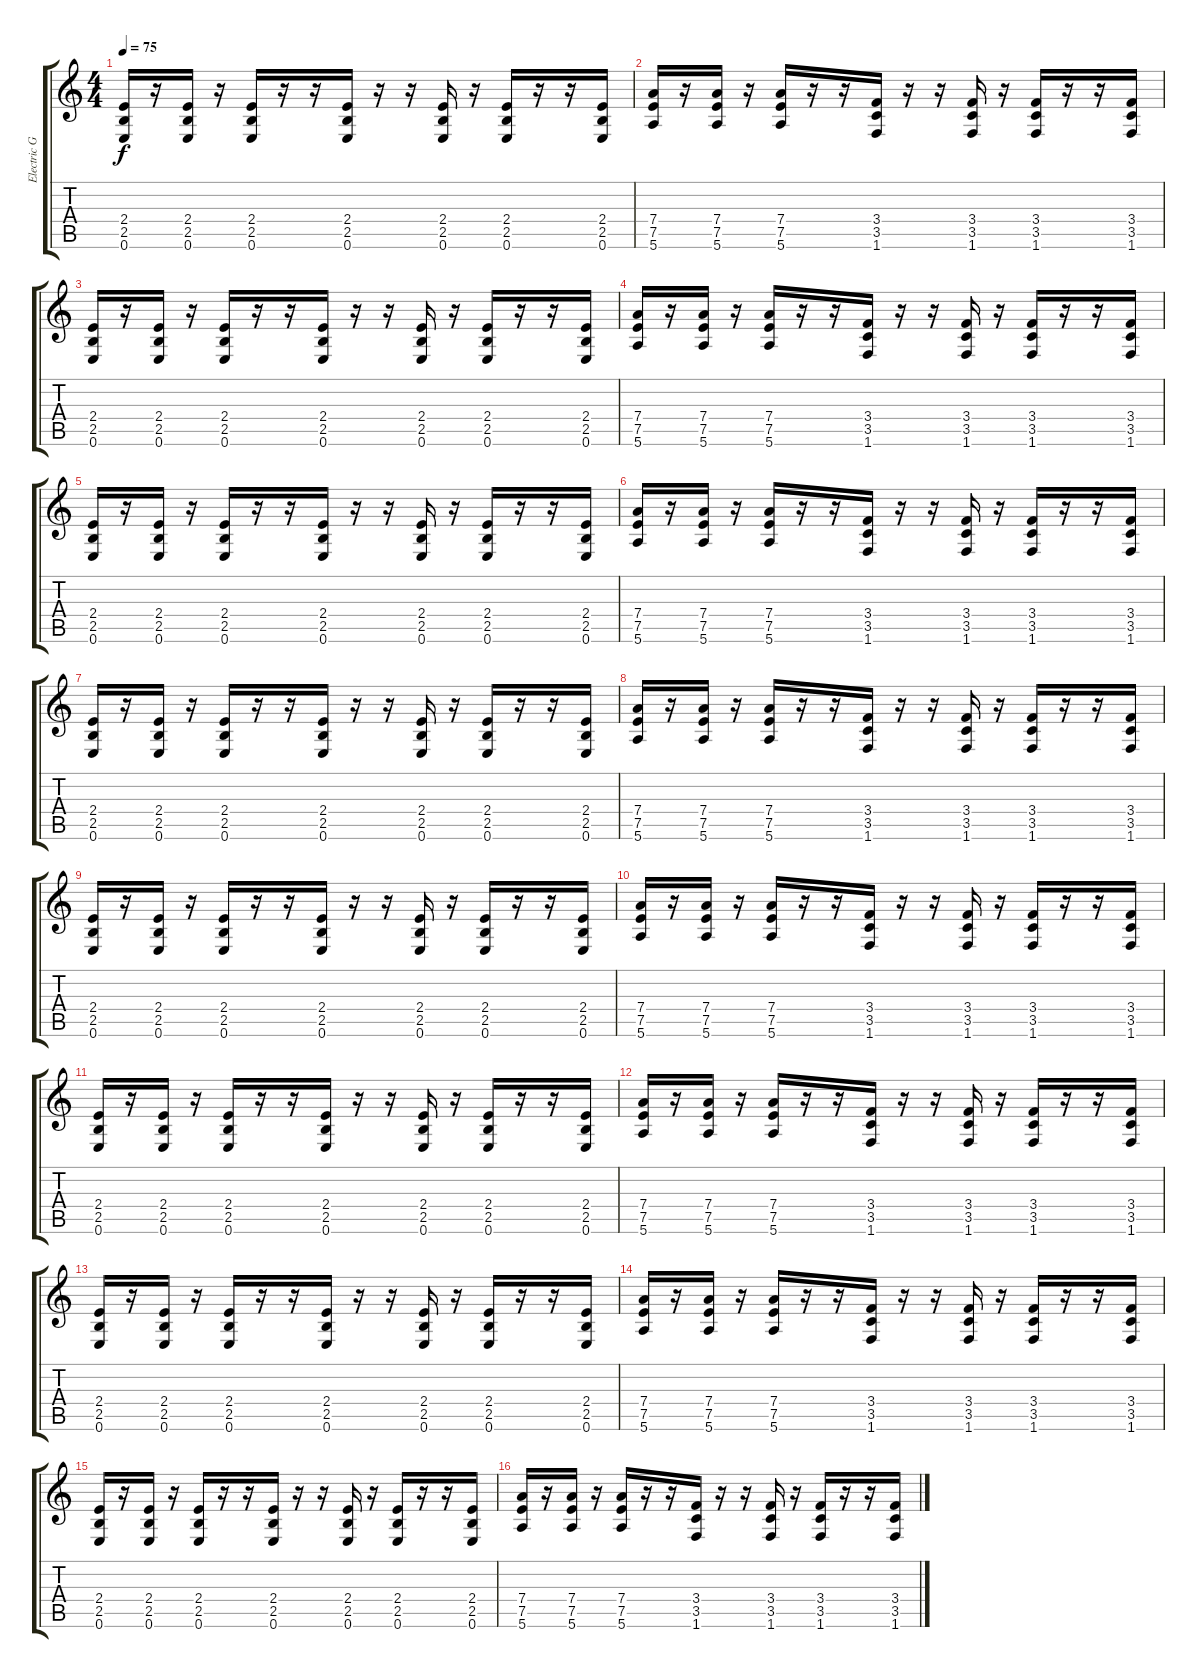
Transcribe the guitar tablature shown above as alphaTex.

\track ("Electric Guitar 2" "Electric G") {instrument distortionguitar}
\staff {score tabs}
\tuning (E4 B3 G3 D3 A2 E2) {hide}
\ts (4 4)
\tempo 75
\clef g2
\ks c
(2.4 2.5 0.6).16{dy f} r.16 (2.4 2.5 0.6).16 r.16 (2.4 2.5 0.6).16 r.16 r.16 (2.4 2.5 0.6).16 r.16 r.16 (2.4 2.5 0.6).16 r.16 (2.4 2.5 0.6).16 r.16 r.16 (2.4 2.5 0.6).16 |
(7.4 7.5 5.6).16 r.16 (7.4 7.5 5.6).16 r.16 (7.4 7.5 5.6).16 r.16 r.16 (3.4 3.5 1.6).16 r.16 r.16 (3.4 3.5 1.6).16 r.16 (3.4 3.5 1.6).16 r.16 r.16 (3.4 3.5 1.6).16 |
(2.4 2.5 0.6).16 r.16 (2.4 2.5 0.6).16 r.16 (2.4 2.5 0.6).16 r.16 r.16 (2.4 2.5 0.6).16 r.16 r.16 (2.4 2.5 0.6).16 r.16 (2.4 2.5 0.6).16 r.16 r.16 (2.4 2.5 0.6).16 |
(7.4 7.5 5.6).16 r.16 (7.4 7.5 5.6).16 r.16 (7.4 7.5 5.6).16 r.16 r.16 (3.4 3.5 1.6).16 r.16 r.16 (3.4 3.5 1.6).16 r.16 (3.4 3.5 1.6).16 r.16 r.16 (3.4 3.5 1.6).16 |
(2.4 2.5 0.6).16 r.16 (2.4 2.5 0.6).16 r.16 (2.4 2.5 0.6).16 r.16 r.16 (2.4 2.5 0.6).16 r.16 r.16 (2.4 2.5 0.6).16 r.16 (2.4 2.5 0.6).16 r.16 r.16 (2.4 2.5 0.6).16 |
(7.4 7.5 5.6).16 r.16 (7.4 7.5 5.6).16 r.16 (7.4 7.5 5.6).16 r.16 r.16 (3.4 3.5 1.6).16 r.16 r.16 (3.4 3.5 1.6).16 r.16 (3.4 3.5 1.6).16 r.16 r.16 (3.4 3.5 1.6).16 |
(2.4 2.5 0.6).16 r.16 (2.4 2.5 0.6).16 r.16 (2.4 2.5 0.6).16 r.16 r.16 (2.4 2.5 0.6).16 r.16 r.16 (2.4 2.5 0.6).16 r.16 (2.4 2.5 0.6).16 r.16 r.16 (2.4 2.5 0.6).16 |
(7.4 7.5 5.6).16 r.16 (7.4 7.5 5.6).16 r.16 (7.4 7.5 5.6).16 r.16 r.16 (3.4 3.5 1.6).16 r.16 r.16 (3.4 3.5 1.6).16 r.16 (3.4 3.5 1.6).16 r.16 r.16 (3.4 3.5 1.6).16 |
(2.4 2.5 0.6).16 r.16 (2.4 2.5 0.6).16 r.16 (2.4 2.5 0.6).16 r.16 r.16 (2.4 2.5 0.6).16 r.16 r.16 (2.4 2.5 0.6).16 r.16 (2.4 2.5 0.6).16 r.16 r.16 (2.4 2.5 0.6).16 |
(7.4 7.5 5.6).16 r.16 (7.4 7.5 5.6).16 r.16 (7.4 7.5 5.6).16 r.16 r.16 (3.4 3.5 1.6).16 r.16 r.16 (3.4 3.5 1.6).16 r.16 (3.4 3.5 1.6).16 r.16 r.16 (3.4 3.5 1.6).16 |
(2.4 2.5 0.6).16 r.16 (2.4 2.5 0.6).16 r.16 (2.4 2.5 0.6).16 r.16 r.16 (2.4 2.5 0.6).16 r.16 r.16 (2.4 2.5 0.6).16 r.16 (2.4 2.5 0.6).16 r.16 r.16 (2.4 2.5 0.6).16 |
(7.4 7.5 5.6).16 r.16 (7.4 7.5 5.6).16 r.16 (7.4 7.5 5.6).16 r.16 r.16 (3.4 3.5 1.6).16 r.16 r.16 (3.4 3.5 1.6).16 r.16 (3.4 3.5 1.6).16 r.16 r.16 (3.4 3.5 1.6).16 |
(2.4 2.5 0.6).16 r.16 (2.4 2.5 0.6).16 r.16 (2.4 2.5 0.6).16 r.16 r.16 (2.4 2.5 0.6).16 r.16 r.16 (2.4 2.5 0.6).16 r.16 (2.4 2.5 0.6).16 r.16 r.16 (2.4 2.5 0.6).16 |
(7.4 7.5 5.6).16 r.16 (7.4 7.5 5.6).16 r.16 (7.4 7.5 5.6).16 r.16 r.16 (3.4 3.5 1.6).16 r.16 r.16 (3.4 3.5 1.6).16 r.16 (3.4 3.5 1.6).16 r.16 r.16 (3.4 3.5 1.6).16 |
(2.4 2.5 0.6).16 r.16 (2.4 2.5 0.6).16 r.16 (2.4 2.5 0.6).16 r.16 r.16 (2.4 2.5 0.6).16 r.16 r.16 (2.4 2.5 0.6).16 r.16 (2.4 2.5 0.6).16 r.16 r.16 (2.4 2.5 0.6).16 |
(7.4 7.5 5.6).16 r.16 (7.4 7.5 5.6).16 r.16 (7.4 7.5 5.6).16 r.16 r.16 (3.4 3.5 1.6).16 r.16 r.16 (3.4 3.5 1.6).16 r.16 (3.4 3.5 1.6).16 r.16 r.16 (3.4 3.5 1.6).16
